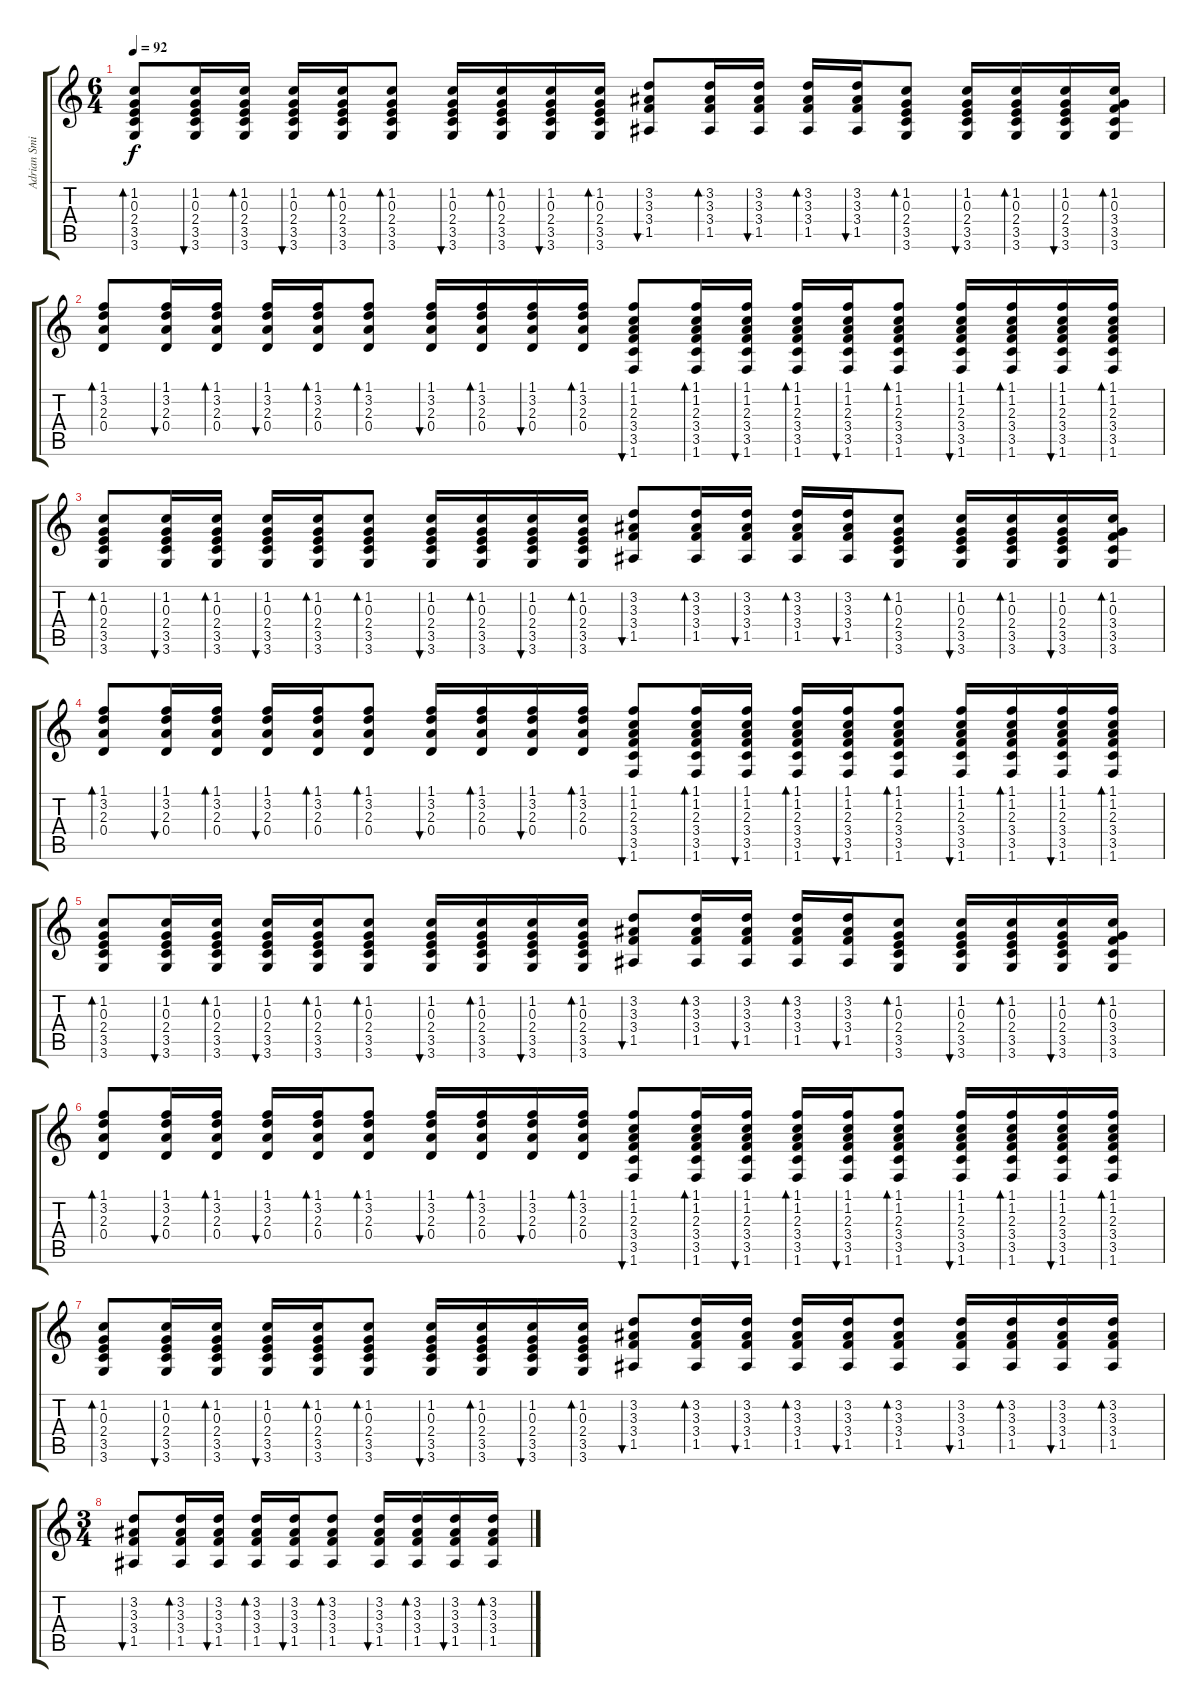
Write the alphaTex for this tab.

\track ("Adrian Smith" "Adrian Smi") {instrument acousticguitarsteel}
\staff {score tabs}
\tuning (E4 B3 G3 D3 A2 E2) {hide}
\ts (6 4)
\tempo 92
\clef g2
\ks c
(1.2 0.3 2.4 3.5 3.6).8{bd 60 dy f} (1.2 0.3 2.4 3.5 3.6).16{bu 60} (1.2 0.3 2.4 3.5 3.6).16{bd 60} (1.2 0.3 2.4 3.5 3.6).16{bu 60} (1.2 0.3 2.4 3.5 3.6).16{bd 60} (1.2 0.3 2.4 3.5 3.6).8{bd 60} (1.2 0.3 2.4 3.5 3.6).16{bu 60} (1.2 0.3 2.4 3.5 3.6).16{bd 60} (1.2 0.3 2.4 3.5 3.6).16{bu 60} (1.2 0.3 2.4 3.5 3.6).16{bd 60} (3.2 3.3 3.4 1.5).8{bu 60} (3.2 3.3 3.4 1.5).16{bd 60} (3.2 3.3 3.4 1.5).16{bu 60} (3.2 3.3 3.4 1.5).16{bd 60} (3.2 3.3 3.4 1.5).16{bu 60} (1.2 0.3 2.4 3.5 3.6).8{bd 60} (1.2 0.3 2.4 3.5 3.6).16{bu 60} (1.2 0.3 2.4 3.5 3.6).16{bd 60} (1.2 0.3 2.4 3.5 3.6).16{bu 60} (1.2 0.3 3.4 3.5 3.6).16{bd 60} |
(1.1 3.2 2.3 0.4).8{bd 60} (1.1 3.2 2.3 0.4).16{bu 60} (1.1 3.2 2.3 0.4).16{bd 60} (1.1 3.2 2.3 0.4).16{bu 60} (1.1 3.2 2.3 0.4).16{bd 60} (1.1 3.2 2.3 0.4).8{bd 60} (1.1 3.2 2.3 0.4).16{bu 60} (1.1 3.2 2.3 0.4).16{bd 60} (1.1 3.2 2.3 0.4).16{bu 60} (1.1 3.2 2.3 0.4).16{bd 60} (1.1 1.2 2.3 3.4 3.5 1.6).8{bu 60} (1.1 1.2 2.3 3.4 3.5 1.6).16{bd 60} (1.1 1.2 2.3 3.4 3.5 1.6).16{bu 60} (1.1 1.2 2.3 3.4 3.5 1.6).16{bd 60} (1.1 1.2 2.3 3.4 3.5 1.6).16{bu 60} (1.1 1.2 2.3 3.4 3.5 1.6).8{bd 60} (1.1 1.2 2.3 3.4 3.5 1.6).16{bu 60} (1.1 1.2 2.3 3.4 3.5 1.6).16{bd 60} (1.1 1.2 2.3 3.4 3.5 1.6).16{bu 60} (1.1 1.2 2.3 3.4 3.5 1.6).16{bd 60} |
(1.2 0.3 2.4 3.5 3.6).8{bd 60} (1.2 0.3 2.4 3.5 3.6).16{bu 60} (1.2 0.3 2.4 3.5 3.6).16{bd 60} (1.2 0.3 2.4 3.5 3.6).16{bu 60} (1.2 0.3 2.4 3.5 3.6).16{bd 60} (1.2 0.3 2.4 3.5 3.6).8{bd 60} (1.2 0.3 2.4 3.5 3.6).16{bu 60} (1.2 0.3 2.4 3.5 3.6).16{bd 60} (1.2 0.3 2.4 3.5 3.6).16{bu 60} (1.2 0.3 2.4 3.5 3.6).16{bd 60} (3.2 3.3 3.4 1.5).8{bu 60} (3.2 3.3 3.4 1.5).16{bd 60} (3.2 3.3 3.4 1.5).16{bu 60} (3.2 3.3 3.4 1.5).16{bd 60} (3.2 3.3 3.4 1.5).16{bu 60} (1.2 0.3 2.4 3.5 3.6).8{bd 60} (1.2 0.3 2.4 3.5 3.6).16{bu 60} (1.2 0.3 2.4 3.5 3.6).16{bd 60} (1.2 0.3 2.4 3.5 3.6).16{bu 60} (1.2 0.3 3.4 3.5 3.6).16{bd 60} |
(1.1 3.2 2.3 0.4).8{bd 60} (1.1 3.2 2.3 0.4).16{bu 60} (1.1 3.2 2.3 0.4).16{bd 60} (1.1 3.2 2.3 0.4).16{bu 60} (1.1 3.2 2.3 0.4).16{bd 60} (1.1 3.2 2.3 0.4).8{bd 60} (1.1 3.2 2.3 0.4).16{bu 60} (1.1 3.2 2.3 0.4).16{bd 60} (1.1 3.2 2.3 0.4).16{bu 60} (1.1 3.2 2.3 0.4).16{bd 60} (1.1 1.2 2.3 3.4 3.5 1.6).8{bu 60} (1.1 1.2 2.3 3.4 3.5 1.6).16{bd 60} (1.1 1.2 2.3 3.4 3.5 1.6).16{bu 60} (1.1 1.2 2.3 3.4 3.5 1.6).16{bd 60} (1.1 1.2 2.3 3.4 3.5 1.6).16{bu 60} (1.1 1.2 2.3 3.4 3.5 1.6).8{bd 60} (1.1 1.2 2.3 3.4 3.5 1.6).16{bu 60} (1.1 1.2 2.3 3.4 3.5 1.6).16{bd 60} (1.1 1.2 2.3 3.4 3.5 1.6).16{bu 60} (1.1 1.2 2.3 3.4 3.5 1.6).16{bd 60} |
(1.2 0.3 2.4 3.5 3.6).8{bd 60} (1.2 0.3 2.4 3.5 3.6).16{bu 60} (1.2 0.3 2.4 3.5 3.6).16{bd 60} (1.2 0.3 2.4 3.5 3.6).16{bu 60} (1.2 0.3 2.4 3.5 3.6).16{bd 60} (1.2 0.3 2.4 3.5 3.6).8{bd 60} (1.2 0.3 2.4 3.5 3.6).16{bu 60} (1.2 0.3 2.4 3.5 3.6).16{bd 60} (1.2 0.3 2.4 3.5 3.6).16{bu 60} (1.2 0.3 2.4 3.5 3.6).16{bd 60} (3.2 3.3 3.4 1.5).8{bu 60} (3.2 3.3 3.4 1.5).16{bd 60} (3.2 3.3 3.4 1.5).16{bu 60} (3.2 3.3 3.4 1.5).16{bd 60} (3.2 3.3 3.4 1.5).16{bu 60} (1.2 0.3 2.4 3.5 3.6).8{bd 60} (1.2 0.3 2.4 3.5 3.6).16{bu 60} (1.2 0.3 2.4 3.5 3.6).16{bd 60} (1.2 0.3 2.4 3.5 3.6).16{bu 60} (1.2 0.3 3.4 3.5 3.6).16{bd 60} |
(1.1 3.2 2.3 0.4).8{bd 60} (1.1 3.2 2.3 0.4).16{bu 60} (1.1 3.2 2.3 0.4).16{bd 60} (1.1 3.2 2.3 0.4).16{bu 60} (1.1 3.2 2.3 0.4).16{bd 60} (1.1 3.2 2.3 0.4).8{bd 60} (1.1 3.2 2.3 0.4).16{bu 60} (1.1 3.2 2.3 0.4).16{bd 60} (1.1 3.2 2.3 0.4).16{bu 60} (1.1 3.2 2.3 0.4).16{bd 60} (1.1 1.2 2.3 3.4 3.5 1.6).8{bu 60} (1.1 1.2 2.3 3.4 3.5 1.6).16{bd 60} (1.1 1.2 2.3 3.4 3.5 1.6).16{bu 60} (1.1 1.2 2.3 3.4 3.5 1.6).16{bd 60} (1.1 1.2 2.3 3.4 3.5 1.6).16{bu 60} (1.1 1.2 2.3 3.4 3.5 1.6).8{bd 60} (1.1 1.2 2.3 3.4 3.5 1.6).16{bu 60} (1.1 1.2 2.3 3.4 3.5 1.6).16{bd 60} (1.1 1.2 2.3 3.4 3.5 1.6).16{bu 60} (1.1 1.2 2.3 3.4 3.5 1.6).16{bd 60} |
(1.2 0.3 2.4 3.5 3.6).8{bd 60} (1.2 0.3 2.4 3.5 3.6).16{bu 60} (1.2 0.3 2.4 3.5 3.6).16{bd 60} (1.2 0.3 2.4 3.5 3.6).16{bu 60} (1.2 0.3 2.4 3.5 3.6).16{bd 60} (1.2 0.3 2.4 3.5 3.6).8{bd 60} (1.2 0.3 2.4 3.5 3.6).16{bu 60} (1.2 0.3 2.4 3.5 3.6).16{bd 60} (1.2 0.3 2.4 3.5 3.6).16{bu 60} (1.2 0.3 2.4 3.5 3.6).16{bd 60} (3.2 3.3 3.4 1.5).8{bu 60} (3.2 3.3 3.4 1.5).16{bd 60} (3.2 3.3 3.4 1.5).16{bu 60} (3.2 3.3 3.4 1.5).16{bd 60} (3.2 3.3 3.4 1.5).16{bu 60} (3.2 3.3 3.4 1.5).8{bd 60} (3.2 3.3 3.4 1.5).16{bu 60} (3.2 3.3 3.4 1.5).16{bd 60} (3.2 3.3 3.4 1.5).16{bu 60} (3.2 3.3 3.4 1.5).16{bd 60} |
\ts (3 4)
(3.2 3.3 3.4 1.5).8{bu 60} (3.2 3.3 3.4 1.5).16{bd 60} (3.2 3.3 3.4 1.5).16{bu 60} (3.2 3.3 3.4 1.5).16{bd 60} (3.2 3.3 3.4 1.5).16{bu 60} (3.2 3.3 3.4 1.5).8{bd 60} (3.2 3.3 3.4 1.5).16{bu 60} (3.2 3.3 3.4 1.5).16{bd 60} (3.2 3.3 3.4 1.5).16{bu 60} (3.2 3.3 3.4 1.5).16{bd 60}
